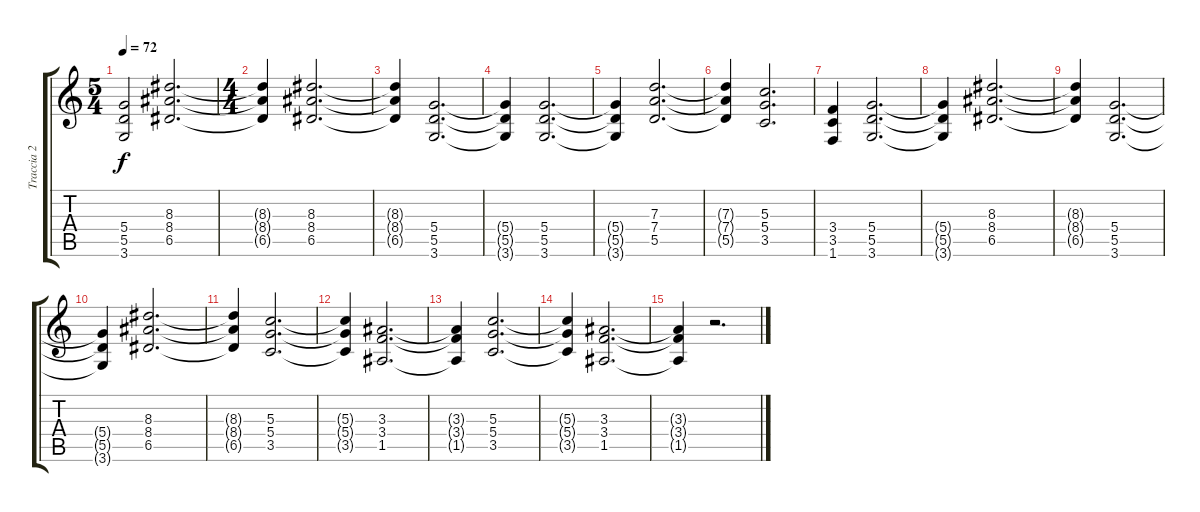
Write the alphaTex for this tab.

\track ("Traccia 2" "Traccia 2") {instrument distortionguitar}
\staff {score tabs}
\tuning (E4 B3 G3 D3 A2 E2) {hide}
\ts (5 4)
\tempo 72
\clef g2
\ks c
(5.4{t} 5.5{t} 3.6{t}).2{dy f} (8.3 8.4 6.5).2{d} |
\ts (4 4)
(8.3{t} 8.4{t} 6.5{t}).4 (8.3 8.4 6.5).2{d} |
(8.3{t} 8.4{t} 6.5{t}).4 (5.4 5.5 3.6).2{d} |
(5.4{t} 5.5{t} 3.6{t}).4 (5.4 5.5 3.6).2{d} |
(5.4{t} 5.5{t} 3.6{t}).4 (7.3 7.4 5.5).2{d} |
(7.3{t} 7.4{t} 5.5{t}).4 (5.3 5.4 3.5).2{d} |
(3.4 3.5 1.6).4 (5.4 5.5 3.6).2{d} |
(5.4{t} 5.5{t} 3.6{t}).4 (8.3 8.4 6.5).2{d} |
(8.3{t} 8.4{t} 6.5{t}).4 (5.4 5.5 3.6).2{d} |
(5.4{t} 5.5{t} 3.6{t}).4 (8.3 8.4 6.5).2{d} |
(8.3{t} 8.4{t} 6.5{t}).4 (5.3 5.4 3.5).2{d} |
(5.3{t} 5.4{t} 3.5{t}).4 (3.3 3.4 1.5).2{d} |
(3.3{t} 3.4{t} 1.5{t}).4 (5.3 5.4 3.5).2{d} |
(5.3{t} 5.4{t} 3.5{t}).4 (3.3 3.4 1.5).2{d} |
(3.3{t} 3.4{t} 1.5{t}).4 r.2{d}
